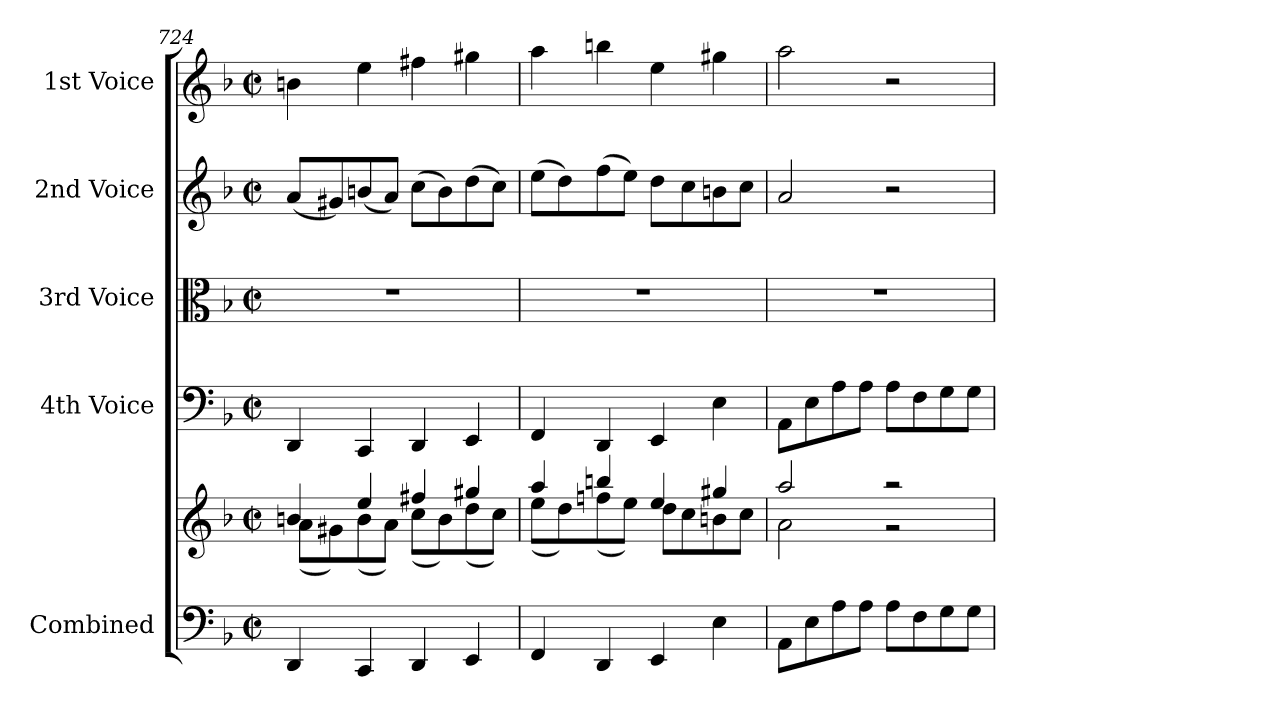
**kern	**kern	**kern	**kern	**kern	**kern
*part5	*part5	*part4	*part3	*part2	*part1
*staff6	*staff5	*staff4	*staff3	*staff2	*staff1
*I"Combined	*	*I"4th Voice	*I"3rd Voice	*I"2nd Voice	*I"1st Voice
!!LO:PB:g=z
*clefF4	*clefG2	*clefF4	*clefC3	*clefG2	*clefG2
*k[b-]	*k[b-]	*k[b-]	*k[b-]	*k[b-]	*k[b-]
*M2/2	*M2/2	*M2/2	*M2/2	*M2/2	*M2/2
*met(c|)	*met(c|)	*met(c|)	*met(c|)	*met(c|)	*met(c|)
=724	=724	=724	=724	=724	=724
*	*^	*	*	*	*
4DD/	4bn/	(8a\L	4DD/	1r	(8a/L	4bn\
.	.	8g#X\)	.	.	8g#X/)	.
4CC/	4ee/	(8b\	4CC/	.	(8bn/	4ee\
.	.	8a\J)	.	.	8a/J)	.
4DD/	4ff#X/	(8cc\L	4DD/	.	(8cc\L	4ff#X\
.	.	8b\)	.	.	8b\)	.
4EE/	4gg#X/	(8dd\	4EE/	.	(8dd\	4gg#X\
.	.	8cc\J)	.	.	8cc\J)	.
=725	=725	=725	=725	=725	=725	=725
4FF/	4aa/	(8ee\L	4FF/	1r	(8ee\L	4aa\
.	.	8dd\)	.	.	8dd\)	.
4DD/	4bbn/	(8ffn\	4DD/	.	(8ff\	4bbn\
.	.	8ee\J)	.	.	8ee\J)	.
4EE/	4ee/	8dd\L	4EE/	.	8dd\L	4ee\
.	.	8cc\	.	.	8cc\	.
4E\	4gg#X/	8bn\	4E\	.	8bn\	4gg#X\
.	.	8cc\J	.	.	8cc\J	.
=726	=726	=726	=726	=726	=726	=726
8AA\L	2aa/	2a\	8AA\L	1r	2a/	2aa\
8E\	.	.	8E\	.	.	.
8A\	.	.	8A\	.	.	.
8A\J	.	.	8A\J	.	.	.
8A\L	2r	2r	8A\L	.	2r	2r
8F\	.	.	8F\	.	.	.
8G\	.	.	8G\	.	.	.
8G\J	.	.	8G\J	.	.	.
*	*v	*v	*	*	*	*
=	=	=	=	=	=
*-	*-	*-	*-	*-	*-
